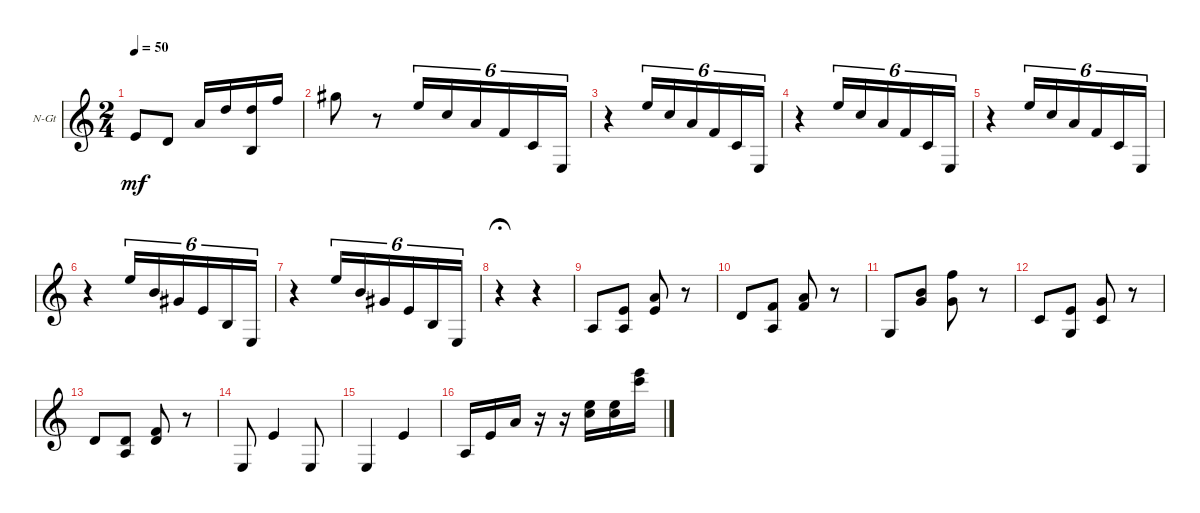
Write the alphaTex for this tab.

\defaultSystemsLayout 4
\bracketExtendMode groupsimilarinstruments
\firstSystemTrackNameOrientation horizontal
\otherSystemsTrackNameOrientation horizontal
\track ("Nylon Guitar" "N-Gt") {instrument acousticguitarnylon}
\staff {score}
\tuning (E4 B3 G3 D3 A2 E2)
\ts (2 4)
\tempo 50
\clef g2
\scale
0.25
\ks c
2.4.8{dy mf} 0.4.8 2.3.16 3.2.16 (3.2 2.5).16 1.1.16 |
\scale
0.25 4.1.8 r.8 0.1.16{tu (6 4)} 1.2.16{tu (6 4)} 2.3.16{tu (6 4)} 3.4.16{tu (6 4)} 3.5.16{tu (6 4)} 0.6.16{tu (6 4)} |
\scale
0.25 r.4 0.1.16{tu (6 4)} 1.2.16{tu (6 4)} 2.3.16{tu (6 4)} 3.4.16{tu (6 4)} 3.5.16{tu (6 4)} 0.6.16{tu (6 4)} |
\scale
0.25 r.4 0.1.16{tu (6 4)} 1.2.16{tu (6 4)} 2.3.16{tu (6 4)} 3.4.16{tu (6 4)} 3.5.16{tu (6 4)} 0.6.16{tu (6 4)} |
\scale
0.25 r.4 0.1.16{tu (6 4)} 1.2.16{tu (6 4)} 2.3.16{tu (6 4)} 3.4.16{tu (6 4)} 3.5.16{tu (6 4)} 0.6.16{tu (6 4)} |
\scale
0.25 r.4 0.1.16{tu (6 4)} 0.2.16{tu (6 4)} 1.3.16{tu (6 4)} 2.4.16{tu (6 4)} 2.5.16{tu (6 4)} 0.6.16{tu (6 4)} |
\scale
0.25 r.4 0.1.16{tu (6 4)} 0.2.16{tu (6 4)} 1.3.16{tu (6 4)} 2.4.16{tu (6 4)} 2.5.16{tu (6 4)} 0.6.16{tu (6 4)} |
\scale
0.25 r.4{fermata (medium 0.49)} r.4 |
\scale
0.25 0.5.8 (0.5 2.4).8 (2.4 2.3).8 r.8 |
\scale
0.25 0.4.8 (3.4 0.5).8 (3.4 2.3).8 r.8 |
\scale
0.25 3.6.8 (0.3 0.2).8 (0.3 1.1).8 r.8 |
\scale
0.25 3.5.8 (2.4 3.6).8 (3.5 0.3).8 r.8 |
\scale
0.25 0.4.8 (0.4 0.5).8 (0.4 8.5).8 r.8 |
\scale
0.25 0.6.8 2.4.4 0.6.8 |
\scale
0.25 0.6.4 2.4.4 |
\scale
0.25 0.5.16 2.4.16 2.3.16 r.16 r.16 (1.2 0.1).16 (0.1 1.2).16 (8.1 17.2).16
